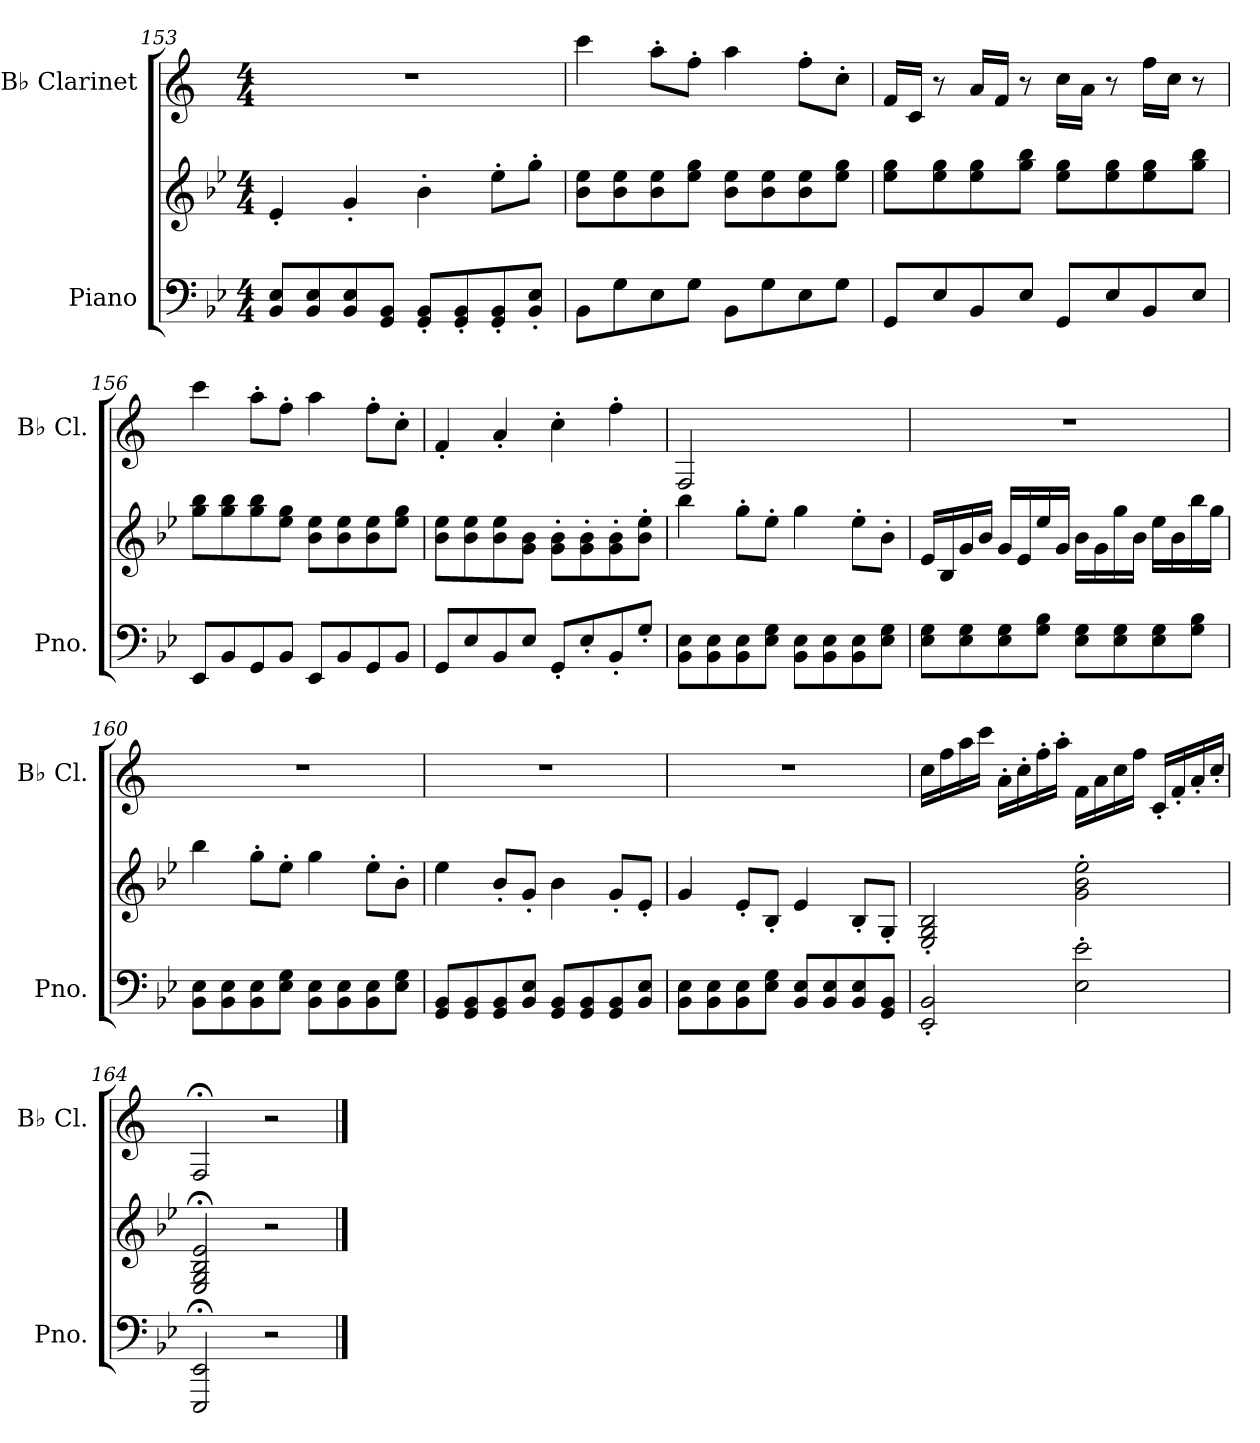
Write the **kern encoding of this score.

**kern	**kern	**kern
*part2	*part2	*part1
*staff3	*staff2	*staff1
*I"Piano	*	*I"B♭ Clarinet
*I'Pno.	*	*I'B♭ Cl.
*clefF4	*clefG2	*clefG2
*	*	*ITrd1c2
*k[b-e-]	*k[b-e-]	*k[b-e-]
*M4/4	*M4/4	*M4/4
=153	=153	=153
8BB-/ 8E-/L	4e-'/	1r
8BB-/ 8E-/	.	.
8BB-/ 8E-/	4g'/	.
8GG/ 8BB-/J	.	.
8GG/' 8BB-/'L	4b-'\	.
8GG/' 8BB-/'	.	.
8GG/' 8BB-/'	8ee-'\L	.
8BB-/' 8E-/'J	8gg'\J	.
=154	=154	=154
8BB-\L	8b-\ 8ee-\L	4bb-\
8G\	8b-\ 8ee-\	.
8E-\	8b-\ 8ee-\	8gg'\L
8G\J	8ee-\ 8gg\J	8ee-'\J
8BB-\L	8b-\ 8ee-\L	4gg\
8G\	8b-\ 8ee-\	.
8E-\	8b-\ 8ee-\	8ee-'\L
8G\J	8ee-\ 8gg\J	8b-'\J
=155	=155	=155
8GG/L	8ee-\ 8gg\L	16e-/LL
.	.	16B-/JJ
8E-/	8ee-\ 8gg\	8r
8BB-/	8ee-\ 8gg\	16g/LL
.	.	16e-/JJ
8E-/J	8gg\ 8bb-\J	8r
8GG/L	8ee-\ 8gg\L	16b-\LL
.	.	16g\JJ
8E-/	8ee-\ 8gg\	8r
8BB-/	8ee-\ 8gg\	16ee-\LL
.	.	16b-\JJ
8E-/J	8gg\ 8bb-\J	8r
!!LO:LB:g=z
=156	=156	=156
8EE-/L	8gg\ 8bb-\L	4bb-\
8BB-/	8gg\ 8bb-\	.
8GG/	8gg\ 8bb-\	8gg'\L
8BB-/J	8ee-\ 8gg\J	8ee-'\J
8EE-/L	8b-\ 8ee-\L	4gg\
8BB-/	8b-\ 8ee-\	.
8GG/	8b-\ 8ee-\	8ee-'\L
8BB-/J	8ee-\ 8gg\J	8b-'\J
=157	=157	=157
8GG/L	8b-\ 8ee-\L	4e-'/
8E-/	8b-\ 8ee-\	.
8BB-/	8b-\ 8ee-\	4g'/
8E-/J	8g\ 8b-\J	.
8GG'/L	8g\' 8b-\'L	4b-'\
8E-'/	8g\' 8b-\'	.
8BB-'/	8g\' 8b-\'	4ee-'\
8G'/J	8b-\' 8ee-\'J	.
=158	=158	=158
8BB-\ 8E-\L	4bb-\	2E-/
8BB-\ 8E-\	.	.
8BB-\ 8E-\	8gg'\L	.
8E-\ 8G\J	8ee-'\J	.
8BB-\ 8E-\L	4gg\	2ryy
8BB-\ 8E-\	.	.
8BB-\ 8E-\	8ee-'\L	.
8E-\ 8G\J	8b-'\J	.
=159	=159	=159
8E-\ 8G\L	16e-/LL	1r
.	16B-/	.
8E-\ 8G\	16g/	.
.	16b-/JJ	.
8E-\ 8G\	16g/LL	.
.	16e-/	.
8G\ 8B-\J	16ee-/	.
.	16g/JJ	.
8E-\ 8G\L	16b-\LL	.
.	16g\	.
8E-\ 8G\	16gg\	.
.	16b-\JJ	.
8E-\ 8G\	16ee-\LL	.
.	16b-\	.
8G\ 8B-\J	16bb-\	.
.	16gg\JJ	.
!!LO:PB:g=z
=160	=160	=160
8BB-\ 8E-\L	4bb-\	1r
8BB-\ 8E-\	.	.
8BB-\ 8E-\	8gg'\L	.
8E-\ 8G\J	8ee-'\J	.
8BB-\ 8E-\L	4gg\	.
8BB-\ 8E-\	.	.
8BB-\ 8E-\	8ee-'\L	.
8E-\ 8G\J	8b-'\J	.
=161	=161	=161
8GG/ 8BB-/L	4ee-\	1r
8GG/ 8BB-/	.	.
8GG/ 8BB-/	8b-'/L	.
8BB-/ 8E-/J	8g'/J	.
8GG/ 8BB-/L	4b-\	.
8GG/ 8BB-/	.	.
8GG/ 8BB-/	8g'/L	.
8BB-/ 8E-/J	8e-'/J	.
=162	=162	=162
8BB-\ 8E-\L	4g/	1r
8BB-\ 8E-\	.	.
8BB-\ 8E-\	8e-'/L	.
8E-\ 8G\J	8B-'/J	.
8BB-/ 8E-/L	4e-/	.
8BB-/ 8E-/	.	.
8BB-/ 8E-/	8B-'/L	.
8GG/ 8BB-/J	8G'/J	.
=163	=163	=163
2EE-/' 2BB-/'	2E-/' 2G/' 2B-/'	16b-\LL
.	.	16ee-\
.	.	16gg\
.	.	16bb-\JJ
.	.	16g'\LL
.	.	16b-'\
.	.	16ee-'\
.	.	16gg'\JJ
2E-\' 2e-\'	2g\' 2b-\' 2ee-\'	16e-\LL
.	.	16g\
.	.	16b-\
.	.	16ee-\JJ
.	.	16B-'/LL
.	.	16e-'/
.	.	16g'/
.	.	16b-'/JJ
!!LO:LB:g=z
=164	=164	=164
2EEE-/;< 2EE-/;<	2E-/;< 2G/;< 2B-/;< 2e-/;<	2E-;</
2r	2r	2r
==	==	==
*-	*-	*-
